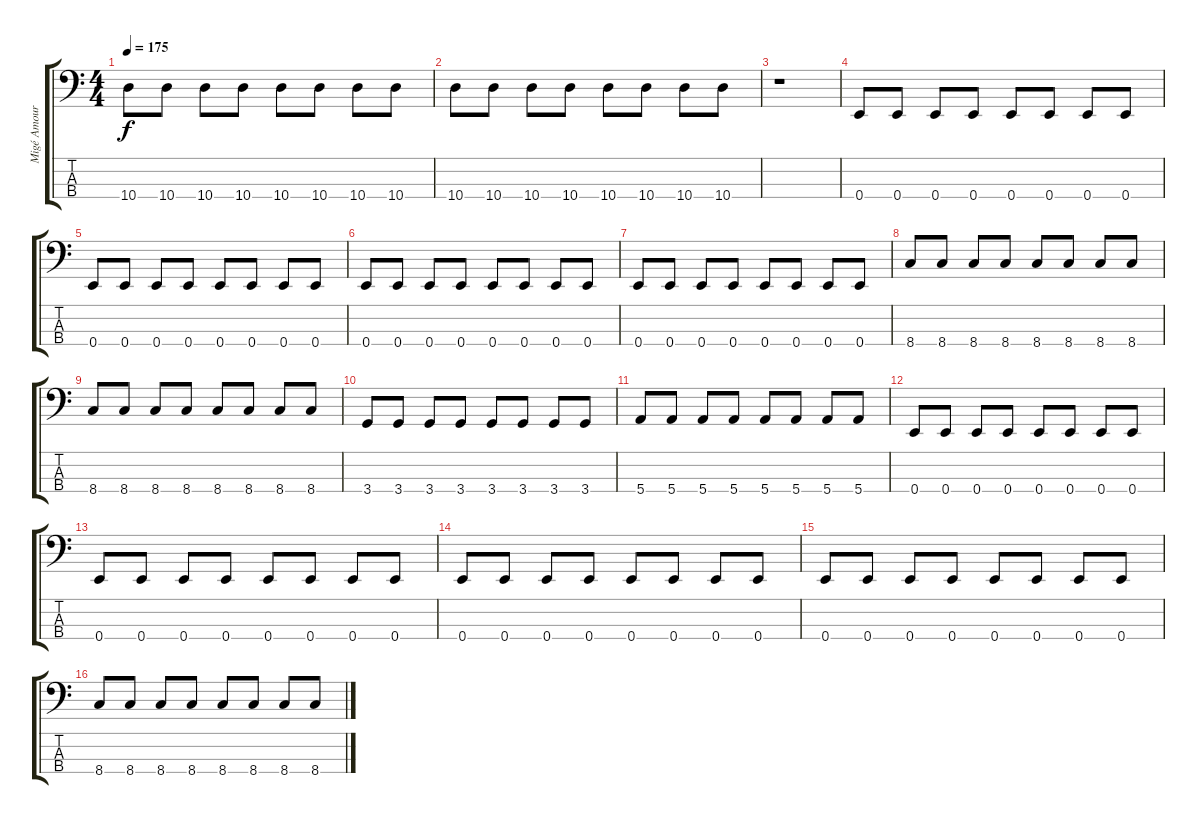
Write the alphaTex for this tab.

\track ("Migé Amour" "Migé Amour") {instrument electricbassfinger}
\staff {score tabs}
\tuning (G2 D2 A1 E1) {hide}
\ts (4 4)
\tempo 175
\clef f4
\ks c
10.4.8{dy f} 10.4.8 10.4.8 10.4.8 10.4.8 10.4.8 10.4.8 10.4.8 |
10.4.8 10.4.8 10.4.8 10.4.8 10.4.8 10.4.8 10.4.8 10.4.8 |
r.1 |
0.4.8 0.4.8 0.4.8 0.4.8 0.4.8 0.4.8 0.4.8 0.4.8 |
0.4.8 0.4.8 0.4.8 0.4.8 0.4.8 0.4.8 0.4.8 0.4.8 |
0.4.8 0.4.8 0.4.8 0.4.8 0.4.8 0.4.8 0.4.8 0.4.8 |
0.4.8 0.4.8 0.4.8 0.4.8 0.4.8 0.4.8 0.4.8 0.4.8 |
8.4.8 8.4.8 8.4.8 8.4.8 8.4.8 8.4.8 8.4.8 8.4.8 |
8.4.8 8.4.8 8.4.8 8.4.8 8.4.8 8.4.8 8.4.8 8.4.8 |
3.4.8 3.4.8 3.4.8 3.4.8 3.4.8 3.4.8 3.4.8 3.4.8 |
5.4.8 5.4.8 5.4.8 5.4.8 5.4.8 5.4.8 5.4.8 5.4.8 |
0.4.8 0.4.8 0.4.8 0.4.8 0.4.8 0.4.8 0.4.8 0.4.8 |
0.4.8 0.4.8 0.4.8 0.4.8 0.4.8 0.4.8 0.4.8 0.4.8 |
0.4.8 0.4.8 0.4.8 0.4.8 0.4.8 0.4.8 0.4.8 0.4.8 |
0.4.8 0.4.8 0.4.8 0.4.8 0.4.8 0.4.8 0.4.8 0.4.8 |
8.4.8 8.4.8 8.4.8 8.4.8 8.4.8 8.4.8 8.4.8 8.4.8
